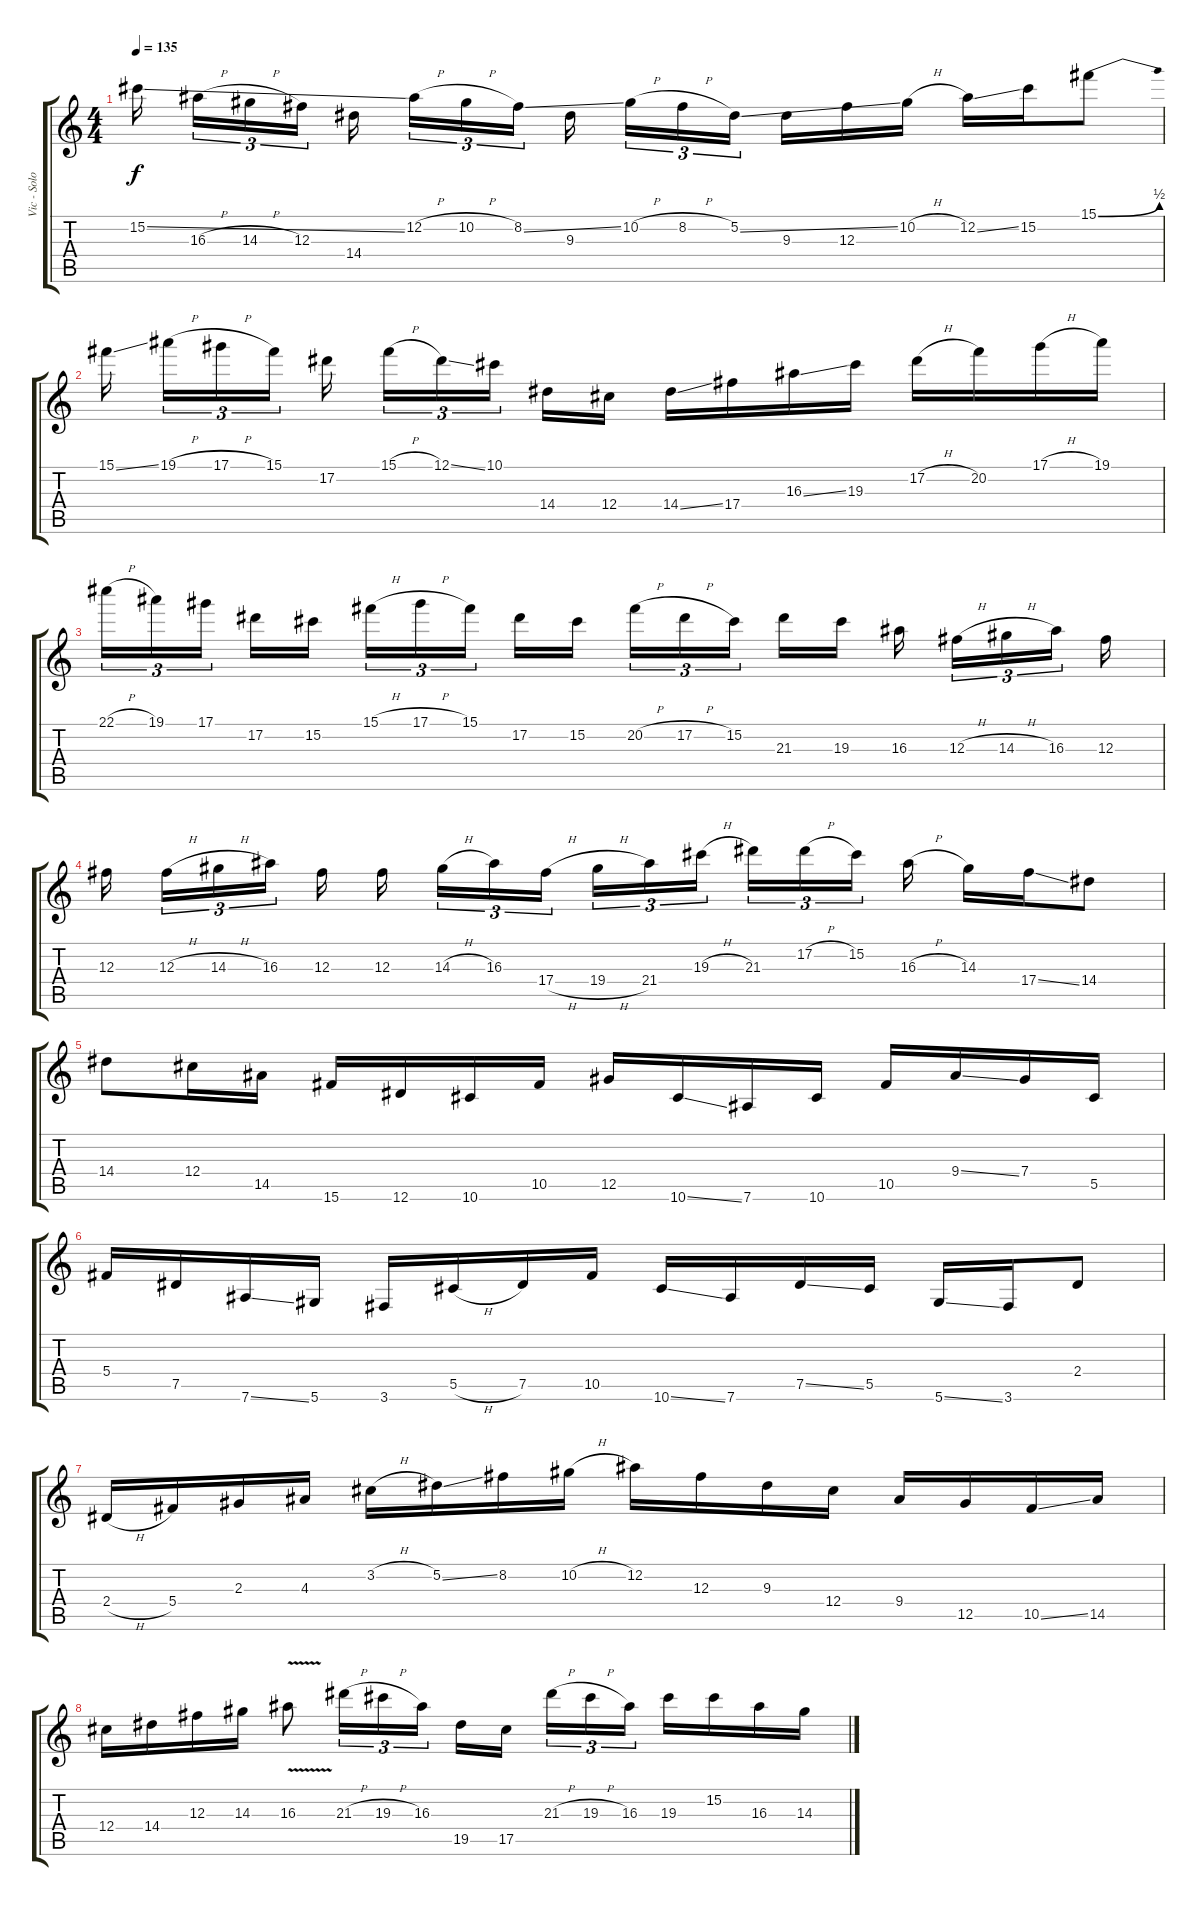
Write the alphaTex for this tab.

\track ("Vic - Solo" "Vic - Solo") {instrument distortionguitar}
\staff {score tabs}
\tuning (Eb4 Bb3 Gb3 Db3 Ab2 Eb2) {hide}
\ts (4 4)
\tempo 135
\clef g2
\ks c
15.2{ss}.16{dy f} 16.3{h}.16{tu (3 2)} 14.3{h}.16{tu (3 2)} 12.3.16{tu (3 2)} 14.4.16 12.2{h}.16{tu (3 2)} 10.2{h}.16{tu (3 2)} 8.2{ss}.16{tu (3 2)} 9.3.16 10.2{h}.16{tu (3 2)} 8.2{h}.16{tu (3 2)} 5.2{ss}.16{tu (3 2)} 9.3.16 12.3.16 10.2{h}.16 12.2{ss}.16 15.2.16 15.1{be (bend 0 0 60 2)}.8 |
15.1{ss}.16 19.1{h}.16{tu (3 2)} 17.1{h}.16{tu (3 2)} 15.1.16{tu (3 2)} 17.2.16 15.1{h}.16{tu (3 2)} 12.1{ss}.16{tu (3 2)} 10.1.16{tu (3 2)} 14.4.16 12.4.16 14.4{ss}.16 17.4.16 16.3{ss}.16 19.3.16 17.2{h}.16 20.2.16 17.1{h}.16 19.1.16 |
22.1{h}.16{tu (3 2)} 19.1.16{tu (3 2)} 17.1.16{tu (3 2)} 17.2.16 15.2.16 15.1{h}.16{tu (3 2)} 17.1{h}.16{tu (3 2)} 15.1.16{tu (3 2)} 17.2.16 15.2.16 20.2{h}.16{tu (3 2)} 17.2{h}.16{tu (3 2)} 15.2.16{tu (3 2)} 21.3.16 19.3.16 16.3.16 12.3{h}.16{tu (3 2)} 14.3{h}.16{tu (3 2)} 16.3.16{tu (3 2)} 12.3.16 |
12.3.16 12.3{h}.16{tu (3 2)} 14.3{h}.16{tu (3 2)} 16.3.16{tu (3 2)} 12.3.16 12.3.16 14.3{h}.16{tu (3 2)} 16.3.16{tu (3 2)} 17.4{h}.16{tu (3 2)} 19.4{h}.16{tu (3 2)} 21.4.16{tu (3 2)} 19.3{h}.16{tu (3 2)} 21.3.16{tu (3 2)} 17.2{h}.16{tu (3 2)} 15.2.16{tu (3 2)} 16.3{h}.16 14.3.16 17.4{ss}.16 14.4.8 |
14.4.8 12.4.16 14.5.16 15.6.16 12.6.16 10.6.16 10.5.16 12.5.16 10.6{ss}.16 7.6.16 10.6.16 10.5.16 9.4{ss}.16 7.4.16 5.5.16 |
5.4.16 7.5.16 7.6{ss}.16 5.6.16 3.6.16 5.5{h}.16 7.5.16 10.5.16 10.6{ss}.16 7.6.16 7.5{ss}.16 5.5.16 5.6{ss}.16 3.6.16 2.4.8 |
2.4{h}.16 5.4.16 2.3.16 4.3.16 3.2{h}.16 5.2{ss}.16 8.2.16 10.2{h}.16 12.2.16 12.3.16 9.3.16 12.4.16 9.4.16 12.5.16 10.5{ss}.16 14.5.16 |
12.4.16 14.4.16 12.3.16 14.3.16 16.3{v}.8 21.3{h}.16{tu (3 2)} 19.3{h}.16{tu (3 2)} 16.3.16{tu (3 2)} 19.5.16 17.5.16 21.3{h}.16{tu (3 2)} 19.3{h}.16{tu (3 2)} 16.3.16{tu (3 2)} 19.3.16 15.2.16 16.3.16 14.3.16
